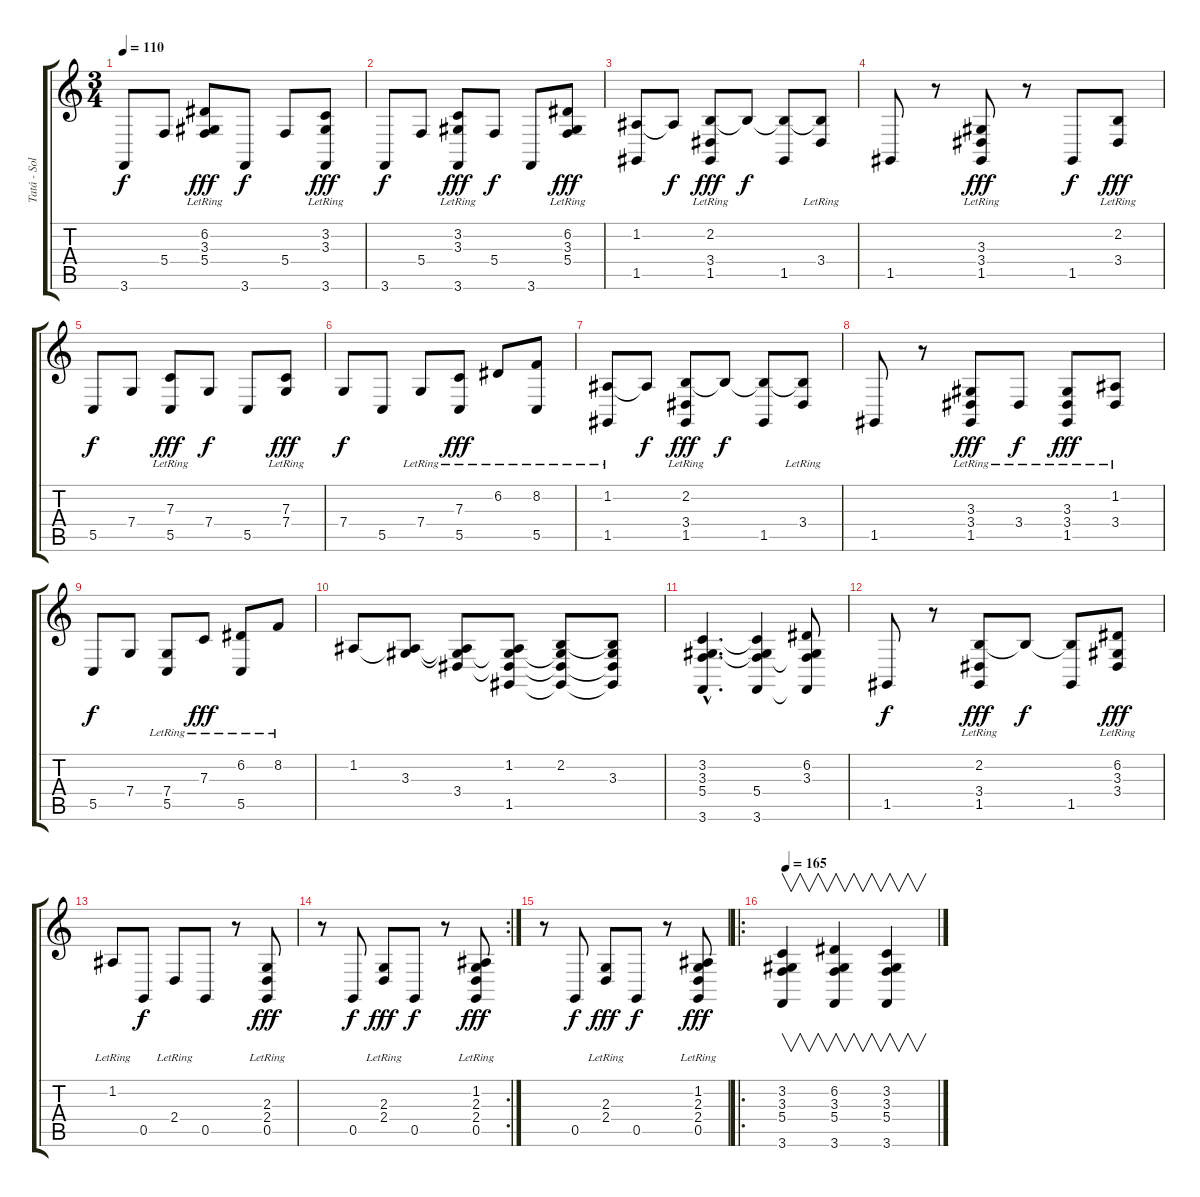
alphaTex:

\track ("Tatá - Solo" "Tatá - Sol") {instrument honkytonkpiano}
\staff {score tabs}
\tuning (D4 A3 F3 C3 G2 D2) {hide}
\ts (3 4)
\tempo 110
\clef g2
\ks c
3.6.8{dy f} 5.4.8 (6.2{lr} 3.3{lr} 5.4).8{dy fff} 3.6.8{dy f} 5.4.8 (3.2{lr} 3.3{lr} 3.6).8{dy fff} |
3.6.8{dy f} 5.4.8 (3.2{lr} 3.3{lr} 3.6).8{dy fff} 5.4.8{dy f} 3.6.8 (6.2{lr} 3.3{lr} 5.4).8{dy fff} |
(1.2 1.5).8 1.2{t}.8{dy f} (2.2 3.4{lr} 1.5).8{dy fff} 2.2{t}.8{dy f} (2.2{t} 1.5).8 (2.2{t} 3.4{lr}).8 |
1.5.8 r.8 (3.3{lr} 3.4{lr} 1.5).8{dy fff} r.8 1.5.8{dy f} (2.2{lr} 3.4{lr}).8{dy fff} |
5.5.8{dy f} 7.4.8 (7.3{lr} 5.5).8{dy fff} 7.4.8{dy f} 5.5.8 (7.3{lr} 7.4).8{dy fff} |
7.4.8{dy f} 5.5.8 7.4{lr}.8 (7.3{lr} 5.5).8{dy fff} 6.2{lr}.8 (8.2{lr} 5.5).8 |
(1.2{lr} 1.5).8 1.2{t}.8{dy f} (2.2{lr} 3.4{lr} 1.5).8{dy fff} 2.2{t}.8{dy f} (2.2{t} 1.5).8 (2.2{t} 3.4{lr}).8 |
1.5.8 r.8 (3.3{lr} 3.4{lr} 1.5).8{dy fff} 3.4{lr}.8{dy f} (3.3{lr} 3.4{lr} 1.5).8{dy fff} (1.2{lr} 3.4{lr}).8 |
5.5.8{dy f} 7.4.8 (7.4{lr} 5.5).8 7.3{lr}.8{dy fff} (6.2{lr} 5.5).8 8.2{lr}.8 |
1.2.8 (1.2{t} 3.3).8 (1.2{t} 3.3{t} 3.4).8 (1.2 3.3{t} 3.4{t} 1.5).8 (2.2 3.3{t} 3.4{t} 1.5{t}).8 (2.2{t} 3.3 3.4{t} 1.5{t}).8 |
(3.2{hac} 3.3{hac} 5.4{hac} 3.6{hac}).4{d} (3.2{t} 3.3{t} 5.4 3.6).4 (6.2 3.3 5.4{t} 3.6{t}).8 |
1.5.8{dy f} r.8 (2.2{lr} 3.4{lr} 1.5).8{dy fff} 2.2{t}.8{dy f} (2.2{t} 1.5).8 (6.2{lr} 3.3{lr} 3.4{lr}).8{dy fff} |
1.2{lr}.8 0.5.8{dy f} 2.4{lr}.8 0.5.8 r.8 (2.3{lr} 2.4{lr} 0.5).8{dy fff} |
\rc 2
r.8 0.5.8{dy f} (2.3{lr} 2.4{lr}).8{dy fff} 0.5.8{dy f} r.8 (1.2{lr} 2.3{lr} 2.4{lr} 0.5).8{dy fff} |
r.8 0.5.8{dy f} (2.3{lr} 2.4{lr}).8{dy fff} 0.5.8{dy f} r.8 (1.2{lr} 2.3{lr} 2.4{lr} 0.5).8{dy fff} |
\ro
\tempo 165
(3.2 3.3 5.4 3.6).4{v} (6.2 3.3 5.4 3.6).4{v} (3.2 3.3 5.4 3.6).4{v}
